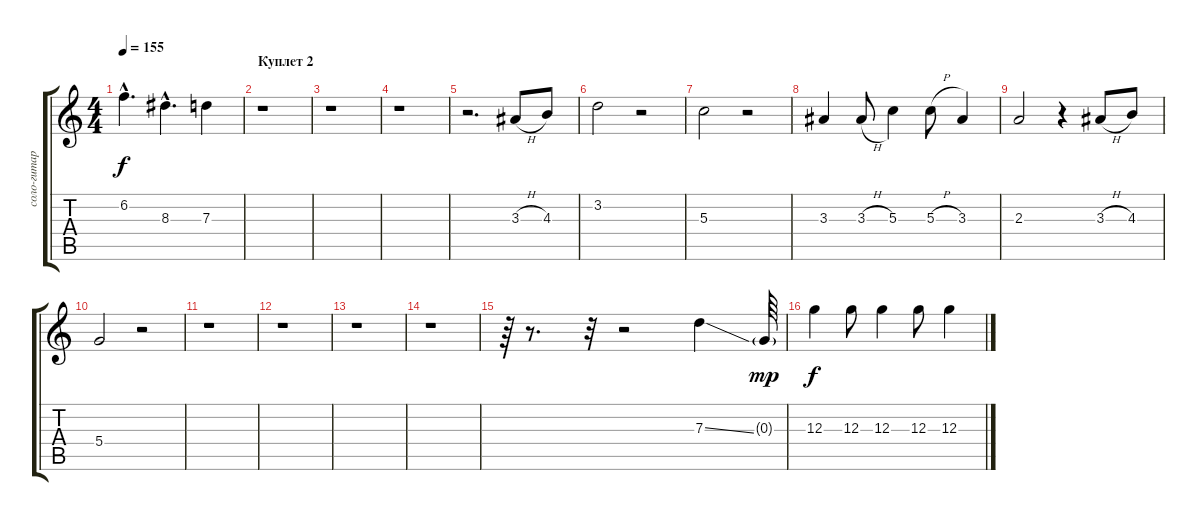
\track ("соло-гитара Shura Bi" "соло-гитар") {instrument electricguitarjazz}
\staff {score tabs}
\tuning (E4 B3 G3 D3 A2 E2) {hide}
\ts (4 4)
\tempo 155
\clef g2
\ks c
6.2{hac}.4{d dy f} 8.3{hac}.4{d} 7.3.4 |
\section ("" "Куплет 2")
r.1 |
r.1 |
r.1 |
r.2{d} 3.3{h}.8 4.3.8 |
3.2.2 r.2 |
5.3.2 r.2 |
3.3.4 3.3{h}.8 5.3.4 5.3{h}.8 3.3.4 |
2.3.2 r.4 3.3{h}.8 4.3.8 |
5.4.2 r.2 |
r.1 |
r.1 |
r.1 |
r.1 |
r.64 r.8{d} r.32 r.2 7.3{ss}.4 0.3{g}.64{dy mp} |
12.3.4{dy f} 12.3.8 12.3.4 12.3.8 12.3.4
